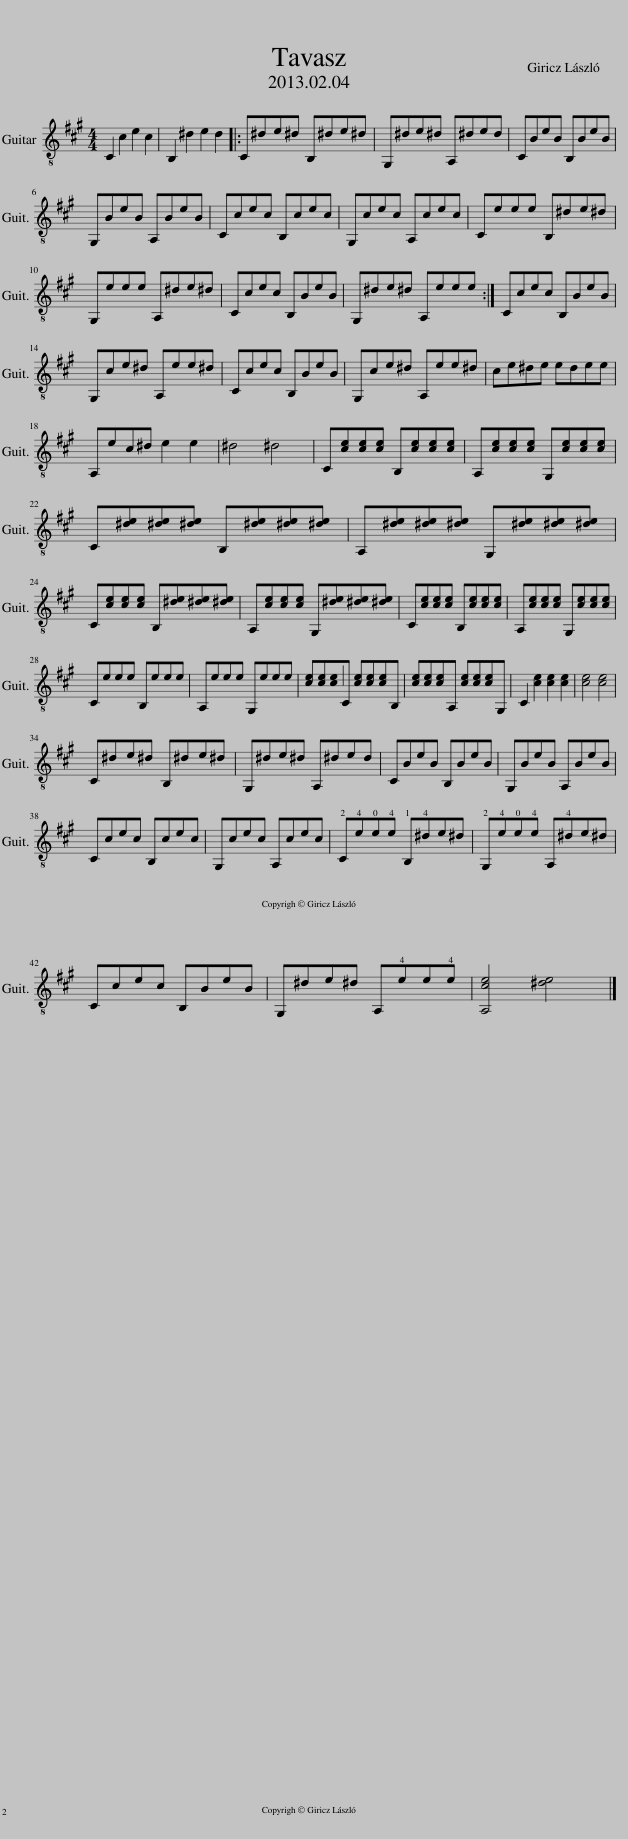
X:1
L:1/8
M:4/4
I:linebreak $
K:A
V:1 treble-8
V:1
 C2 c2 e2 c2 | B,2 ^d2 e2 d2 |: C^de^d B,^de^d | G,^de^d A,^ded | CBeB B,BeB |$ %5
 G,BeB A,BeB | Ccec B,cec | G,cec A,cec | Ceee B,^de^d |$ G,eee A,^de^d | %10
 Ccec B,BeB | G,^de^d A,eee :| Ccec B,BeB |$ G,ce^d A,ee^d | Ccec B,BeB | %15
 G,ce^d A,ee^d | ce^de edee |$ A,ec^d e2 e2 | ^d4 ^d4 | C[ce][ce][ce] B,[ce][ce][ce] | %20
 A,[ce][ce][ce] G,[ce][ce][ce] |$ C[^de][^de][^de] B,[^de][^de][^de] | A,[^de][^de][^de] G,[^de][^de][^de] |$ C[ce][ce][ce] B,[^de][^de][^de] | A,[ce][ce][ce] G,[^de][^de][^de] | %25
 C[ce][ce][ce] B,[ce][ce][ce] | A,[ce][ce][ce] G,[ce][ce][ce] |$ Ceee B,eee | A,eee G,eee | [ce][ce][ce]C [ce][ce][ce]B, | %30
 [ce][ce][ce]A, [ce][ce][ce]G, | C2 [ce]2 [ce]2 [ce]2 | [ce]4 [ce]4 |$ C^de^d B,^de^d | G,^de^d A,^ded | %35
 CBeB B,BeB | G,BeB A,BeB |$ Ccec B,cec | G,cec A,cec | !2!C!4!e!0!e!4!e !1!B,!4!^de^d | %40
 !2!G,!4!e!0!e!4!e A,!4!^de^d |$ Ccec B,BeB | G,^de^d A,!4!ee!4!e | [A,ce]4 [^de]4 |] %44
